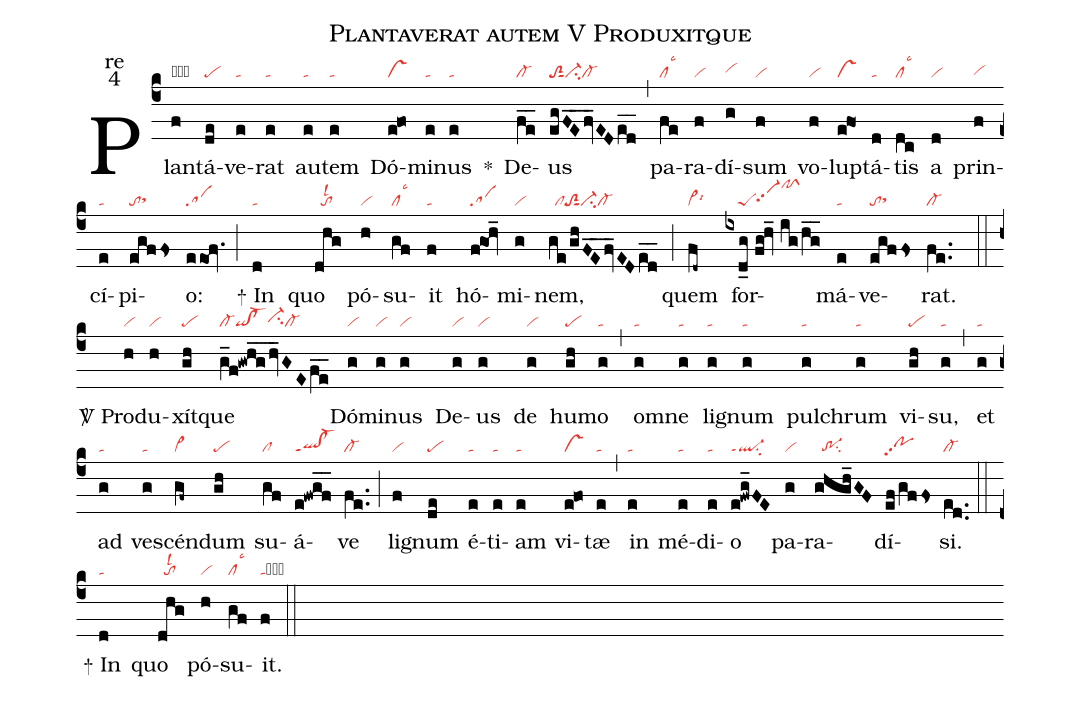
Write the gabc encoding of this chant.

name:Plantaverat autem V Produxitque;
office-part:re;
mode:4;
nabc-lines:1;
%%
(c4) Plan(f|obvi)tá(de|pe)ve(e|ta)rat(e|ta) au(e|ta)tem(e|ta) Dó(e@fo|vs)mi(e|ta)nus(e|ta) <sp>*</sp>() De(fe__|cl-)us(egFE__fv_EDed__|toS2sut1ci-cl-) (,) pa(fe|cllsc3)ra(f|vi)dí(g|vihh)sum(f|vi) vo(f|vi)lup(e@fo1|vs)tá(d|ta)tis(dc|cllsc3) a(d|vi) prin(f|vihg)cí(e|ta)pi(egffs|tosthh)o:(eeof.|sa) (;)
<sp>+</sp> In(d|ta) quo(dhg|//tolsl2) pó(h|vi)su(gf|cllsc3)it(f|ta) hó(f@goh_|sa)mi(g|vi)nem,(ge/ghFE__fv_EDed__|//cltoS2sut1ci-cl-) (;) quem(fd~|vi>lsi6) for(ixd_g//fg!hv_//ig/hg__|////peSvi-hhpp2pfShm)má(e|ta)ve(egffs|tosthh)rat.(fe..|cl-) (::)

<sp>V/</sp> Pro(h|vi)du(h|vi)xít(gh|pe)que(g_f!gwhg__/hv_GEfe__|cl-qi!cl-ci-hhcl-) Dó(g|vi)mi(g|vi)nus(g|vi) De(g|vi)us(g|vi) de(g|vi) hu(gh|pe)mo(g|ta) (,) om(g|ta)ne(g|ta) lig(g|ta)num(g|ta) pul(g|ta)chrum(g|ta) vi(gh|pe)su,(g|ta) (,) et(g|ta) ad(g|ta) ves(g|ta)cén(gf~|vi>)dum(gh|pe) su(gf|cl)á(e!fwgf__|ql!cl-ppt1)ve(fe..|cl-) (;) lig(f|vi)num(de|pe) é(e|ta)ti(e|ta)am(e|ta) vi(e@fo|vs)tæ(e|ta) (,) in(e|ta) mé(e|ta)di(e|ta)o(e!fwg_FE|ql-ppt1su2) pa(g|vi)ra(ghgh_GF|//tr-1su2)dí(ef/gffs|pohhpp2)si.(ed..|cl-) (::)
<sp>+</sp> In(d|ta) quo(dhg|//tolsl2) pó(h|vi)su(gf|cllsc3)it.(f|tacb) (::)
